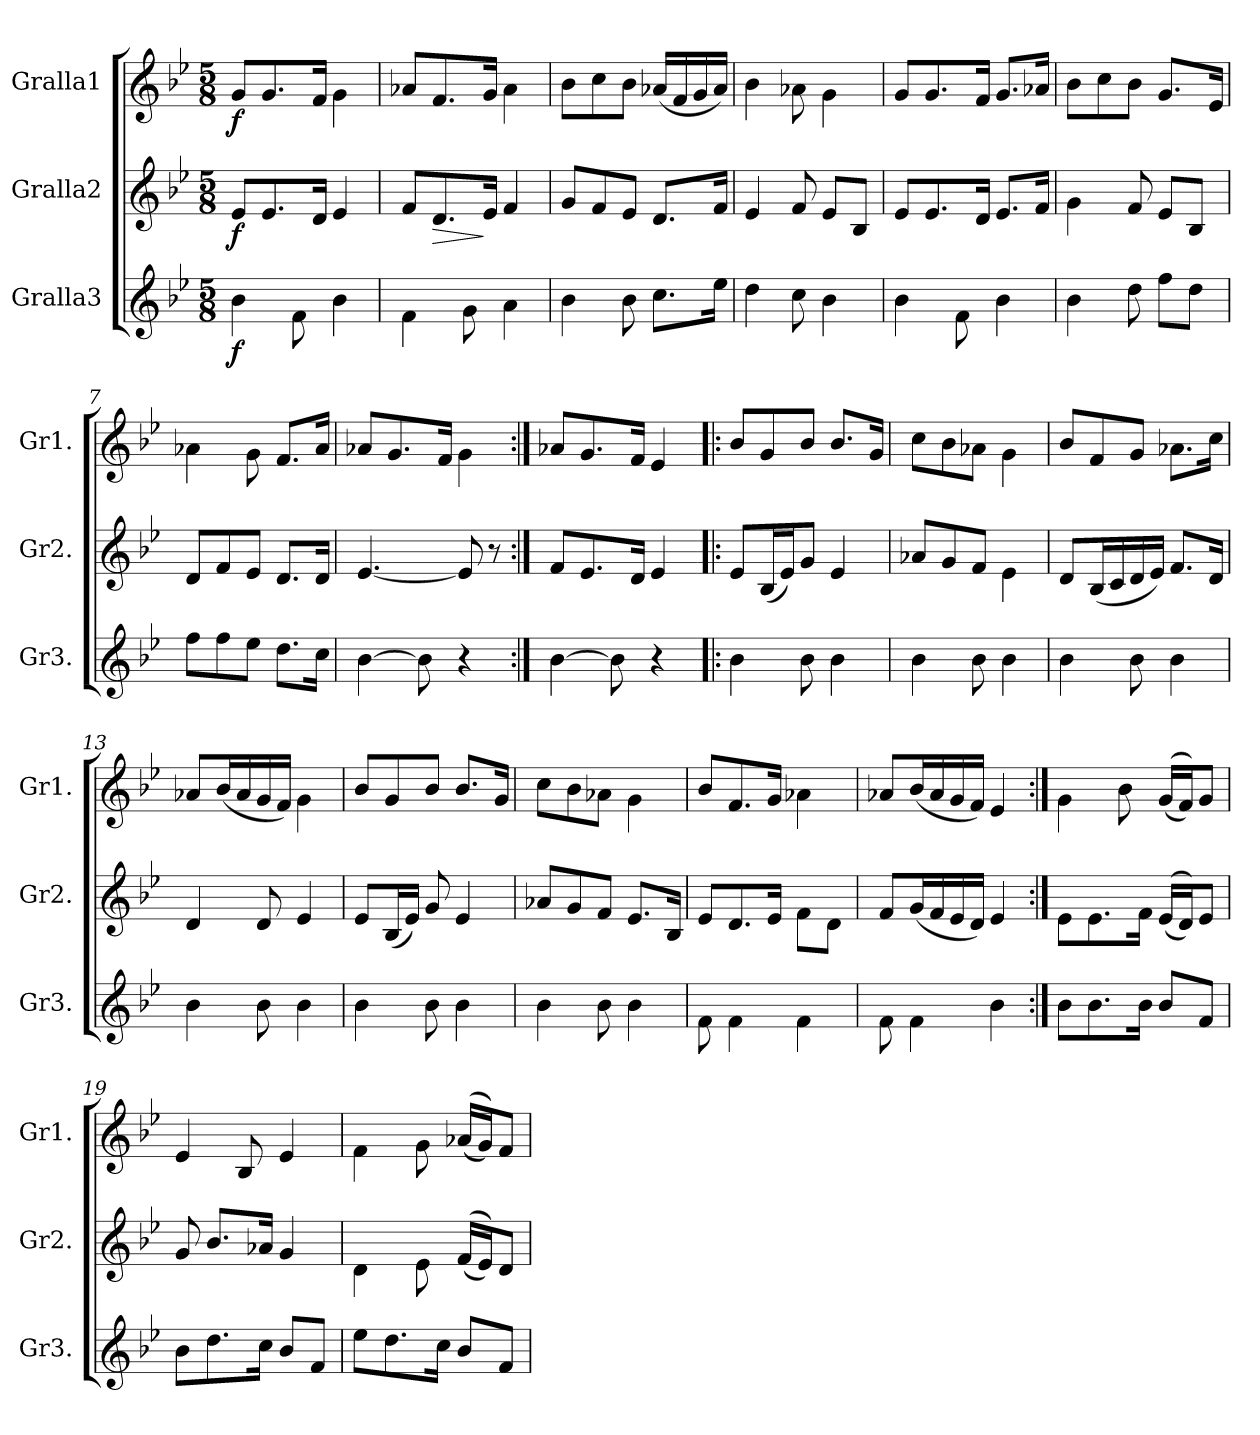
**kern	**dynam	**kern	**dynam	**kern	**dynam
*part3	*part3	*part2	*part2	*part1	*part1
*staff3	*staff3	*staff2	*staff2	*staff1	*staff1
*I"Gralla3	*	*I"Gralla2	*	*I"Gralla1	*
*I'Gr3.	*	*I'Gr2.	*	*I'Gr1.	*
*clefG2	*	*clefG2	*	*clefG2	*
*	*	*ITrd-4c-7	*	*ITrd-4c-7	*
*k[b-e-]	*	*k[b-]	*	*k[b-]	*
*M5/8	*	*M5/8	*	*M5/8	*
*MM80	*	*MM80	*	*MM80	*
=1	=1	=1	=1	=1	=1
!	!LO:DY:b	!	!LO:DY:b	!	!LO:DY:b
4b-\	f	8b-/L	f	8dd/L	f
.	.	8.b-/	.	8.dd/	.
8f\	.	.	.	.	.
.	.	16a/Jk	.	16cc/Jk	.
4b-\	.	4b-/	.	4dd\	.
=2	=2	=2	=2	=2	=2
4f\	.	8cc/L	.	8ee-X/L	.
!	!	!	!LO:HP:b	!	!
.	.	8.a/	>	8.cc/	.
8g\	.	.	.	.	.
.	.	16b-/Jk	]	16dd/Jk	.
4a\	.	4cc/	.	4ee-\	.
=3	=3	=3	=3	=3	=3
4b-\	.	8dd/L	.	8ff\L	.
.	.	8cc/	.	8gg\	.
8b-\	.	8b-/J	.	8ff\J	.
8.cc\L	.	8.a/L	.	(>16ee-X/LL	.
.	.	.	.	16cc/	.
.	.	.	.	16dd/	.
16ee-\Jk	.	16cc/Jk	.	16ee-/JJ)	.
=4	=4	=4	=4	=4	=4
4dd\	.	4b-/	.	4ff\	.
8cc\	.	8cc/	.	8ee-X\	.
4b-\	.	8b-/L	.	4dd\	.
.	.	8f/J	.	.	.
=5	=5	=5	=5	=5	=5
4b-\	.	8b-/L	.	8dd/L	.
.	.	8.b-/	.	8.dd/	.
8f\	.	.	.	.	.
.	.	16a/Jk	.	16cc/Jk	.
4b-\	.	8.b-/L	.	8.dd/L	.
.	.	16cc/Jk	.	16ee-X/Jk	.
=6	=6	=6	=6	=6	=6
4b-\	.	4dd\	.	8ff\L	.
.	.	.	.	8gg\	.
8dd\	.	8cc/	.	8ff\J	.
8ff\L	.	8b-/L	.	8.dd/L	.
8dd\J	.	8f/J	.	.	.
.	.	.	.	16b-/Jk	.
=7	=7	=7	=7	=7	=7
8ff\L	.	8a/L	.	4ee-X\	.
8ff\	.	8cc/	.	.	.
8ee-\J	.	8b-/J	.	8dd\	.
8.dd\L	.	8.a/L	.	8.cc/L	.
16cc\Jk	.	16a/Jk	.	16ee-/Jk	.
=8	=8	=8	=8	=8	=8
[4b-\	.	[4.b-/	.	8ee-X/L	.
.	.	.	.	8.dd/	.
8b-\]	.	.	.	.	.
.	.	.	.	16cc/Jk	.
4r	.	8b-/]	.	4dd\	.
.	.	8r	.	.	.
=9:|!	=9:|!	=9:|!	=9:|!	=9:|!	=9:|!
[4b-\	.	8cc/L	.	8ee-X/L	.
.	.	8.b-/	.	8.dd/	.
8b-\]	.	.	.	.	.
.	.	16a/Jk	.	16cc/Jk	.
4r	.	4b-/	.	4b-/	.
!!LO:LB:g=z
=10!|:	=10!|:	=10!|:	=10!|:	=10!|:	=10!|:
4b-\	.	8b-/L	.	8ff/L	.
.	.	(<16f/L	.	8dd/	.
.	.	16b-/J)	.	.	.
8b-\	.	8dd/J	.	8ff/J	.
4b-\	.	4b-/	.	8.ff/L	.
.	.	.	.	16dd/Jk	.
=11	=11	=11	=11	=11	=11
4b-\	.	8ee-X/L	.	8gg\L	.
.	.	8dd/	.	8ff\	.
8b-\	.	8cc/J	.	8ee-X\J	.
4b-\	.	4b-\	.	4dd\	.
=12	=12	=12	=12	=12	=12
4b-\	.	8a/L	.	8ff/L	.
.	.	(<16f/L	.	8cc/	.
.	.	16g/	.	.	.
8b-\	.	16a/	.	8dd/J	.
.	.	16b-/JJ)	.	.	.
4b-\	.	8.cc/L	.	8.ee-X\L	.
.	.	16a/Jk	.	16gg\Jk	.
=13	=13	=13	=13	=13	=13
4b-\	.	4a/	.	8ee-X/L	.
.	.	.	.	(>16ff/L	.
.	.	.	.	16ee-/	.
8b-\	.	8a/	.	16dd/	.
.	.	.	.	16cc/JJ)	.
4b-\	.	4b-/	.	4dd\	.
=14	=14	=14	=14	=14	=14
4b-\	.	8b-/L	.	8ff/L	.
.	.	(<16f/L	.	8dd/	.
.	.	16b-/JJ)	.	.	.
8b-\	.	8dd/	.	8ff/J	.
4b-\	.	4b-/	.	8.ff/L	.
.	.	.	.	16dd/Jk	.
=15	=15	=15	=15	=15	=15
4b-\	.	8ee-X/L	.	8gg\L	.
.	.	8dd/	.	8ff\	.
8b-\	.	8cc/J	.	8ee-X\J	.
4b-\	.	8.b-/L	.	4dd\	.
.	.	16f/Jk	.	.	.
=16	=16	=16	=16	=16	=16
8f\	.	8b-/L	.	8ff/L	.
4f\	.	8.a/	.	8.cc/	.
.	.	16b-/Jk	.	16dd/Jk	.
4f\	.	8cc\L	.	4ee-X\	.
.	.	8a\J	.	.	.
=17	=17	=17	=17	=17	=17
8f\	.	8cc/L	.	8ee-X/L	.
4f\	.	(<16dd/L	.	(>16ff/L	.
.	.	16cc/	.	16ee-/	.
.	.	16b-/	.	16dd/	.
.	.	16a/JJ)	.	16cc/JJ)	.
4b-\	.	4b-/	.	4b-/	.
!!LO:LB:g=z
=18:|!	=18:|!	=18:|!	=18:|!	=18:|!	=18:|!
8b-\L	.	8b-\L	.	4dd\	.
8.b-\	.	8.b-\	.	.	.
.	.	.	.	8ff\	.
16b-\Jk	.	16cc\Jk	.	.	.
8b-/L	.	(<(<16b-/LL	.	(<(<16dd/LL	.
.	.	16a/J))	.	16cc/J))	.
8f/J	.	8b-/J	.	8dd/J	.
=19	=19	=19	=19	=19	=19
8b-\L	.	8dd/	.	4b-/	.
8.dd\	.	8.ff/L	.	.	.
.	.	.	.	8f/	.
16cc\Jk	.	16ee-X/Jk	.	.	.
8b-/L	.	4dd/	.	4b-/	.
8f/J	.	.	.	.	.
=20	=20	=20	=20	=20	=20
8ee-\L	.	4a\	.	4cc\	.
8.dd\	.	.	.	.	.
.	.	8b-\	.	8dd\	.
16cc\Jk	.	.	.	.	.
8b-/L	.	(<(<16cc/LL	.	(<(<16ee-X/LL	.
.	.	16b-/J))	.	16dd/J))	.
8f/J	.	8a/J	.	8cc/J	.
=	=	=	=	=	=
*-	*-	*-	*-	*-	*-
